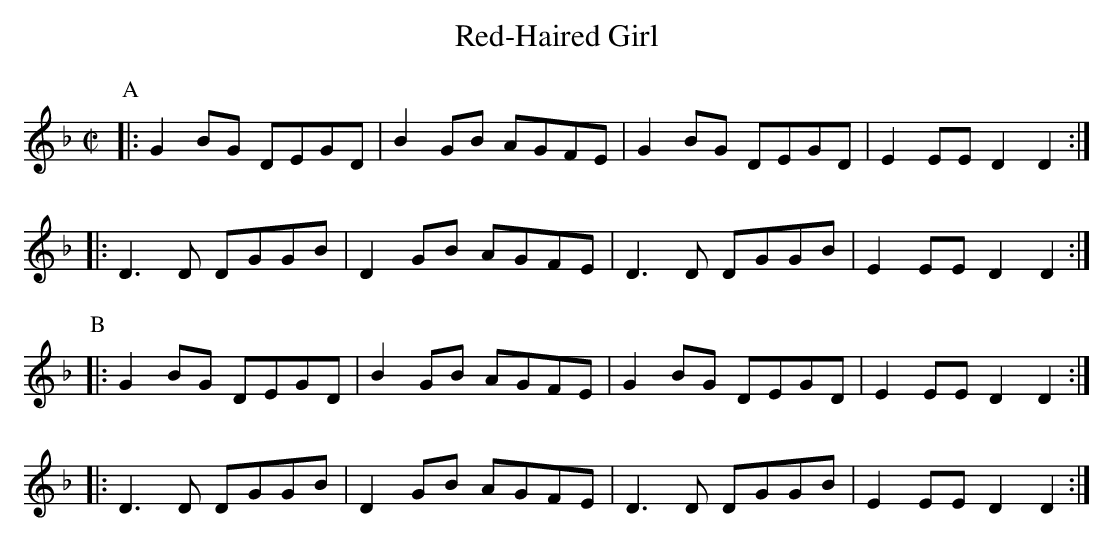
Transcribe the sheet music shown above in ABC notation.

X:1
T:Red-Haired Girl
M:C|
L:1/8
K:Gdor
P:A
|:G2 BG DEGD | B2 GB AGFE | G2 BG DEGD | E2 EE D2 D2 :|
|:D3 D DGGB | D2 GB AGFE | D3 D DGGB | E2 EE D2 D2 :|
P:B
|:G2 BG DEGD | B2 GB AGFE | G2 BG DEGD | E2 EE D2 D2 :|
|:D3 D DGGB | D2 GB AGFE | D3 D DGGB | E2 EE D2 D2 :|
